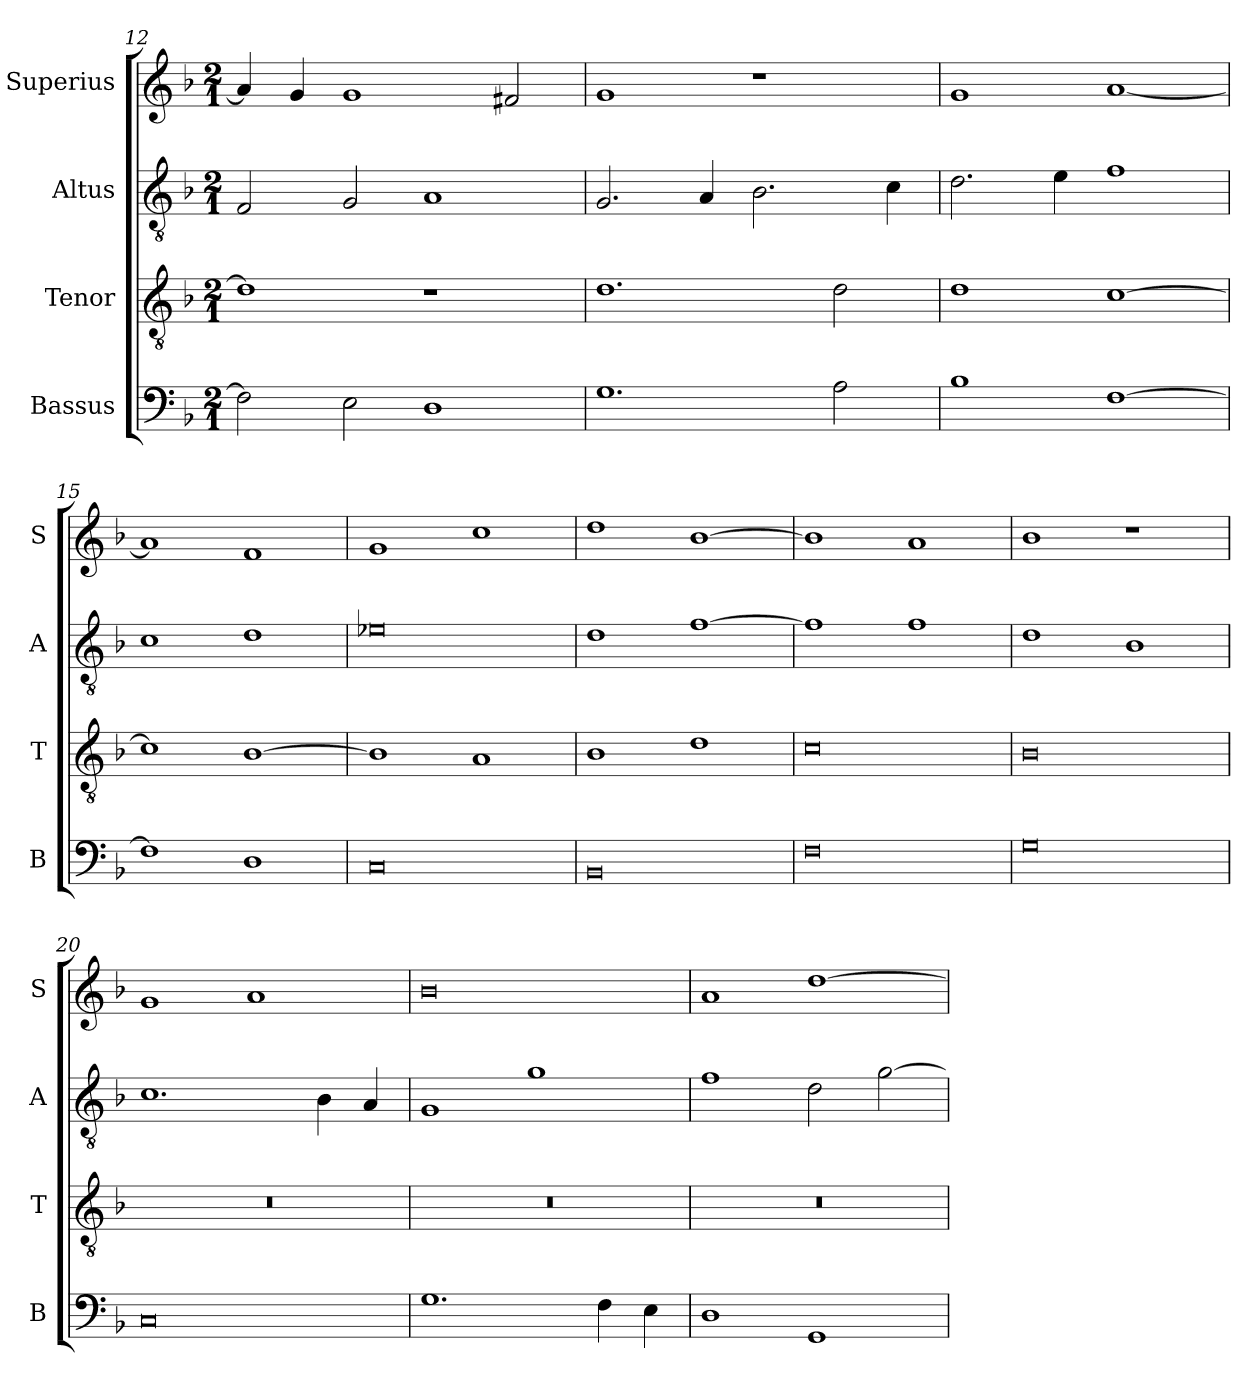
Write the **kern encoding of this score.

**kern	**kern	**kern	**kern
*part4	*part3	*part2	*part1
*staff4	*staff3	*staff2	*staff1
*I"Bassus	*I"Tenor	*I"Altus	*I"Superius
*I'B	*I'T	*I'A	*I'S
*clefF4	*clefGv2	*clefGv2	*clefG2
*k[b-]	*k[b-]	*k[b-]	*k[b-]
*M2/1	*M2/1	*M2/1	*M2/1
=12	=12	=12	=12
2F\]	1d]	2F/	4a/]
.	.	.	4g/
2E\	.	2G/	1g
1D	1r	1A	.
.	.	.	2f#X/
=13	=13	=13	=13
1.G	1.d	2.G/	1g
.	.	4A/	.
.	.	2.B-\	1r
2A\	2d\	.	.
.	.	4c\	.
=14	=14	=14	=14
1B-	1d	2.d\	1g
.	.	4e\	.
[1F	[1c	1f	[1a
=15	=15	=15	=15
1F]	1c]	1c	1a]
1D	[1B-	1d	1f
=16	=16	=16	=16
0C	1B-]	0e-X	1g
.	1A	.	1cc
=17	=17	=17	=17
0BB-	1B-	1d	1dd
.	1d	[1f	[1b-
=18	=18	=18	=18
0F	0c	1f]	1b-]
.	.	1f	1a
=19	=19	=19	=19
0G	0B-	1d	1b-
.	.	1B-	1r
=20	=20	=20	=20
0C	0r	1.c	1g
.	.	.	1a
.	.	4B-\	.
.	.	4A/	.
=21	=21	=21	=21
1.G	0r	1G	0b-
.	.	1g	.
4F\	.	.	.
4E\	.	.	.
=22	=22	=22	=22
1D	0r	1f	1a
1GG	.	2d\	[1dd
.	.	[2g\	.
=	=	=	=
*-	*-	*-	*-
